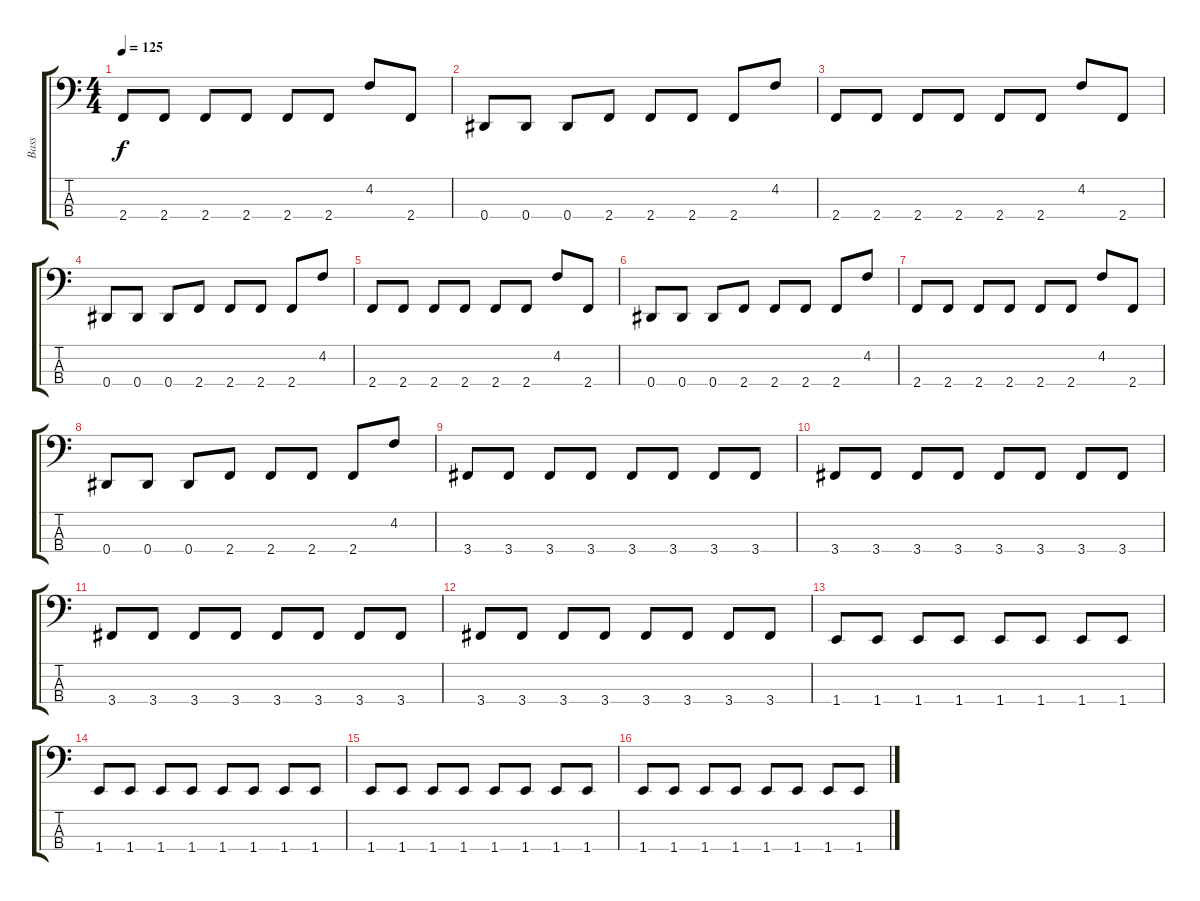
\track ("Bass" "Bass") {instrument electricbasspick}
\staff {score tabs}
\tuning (Gb2 Db2 Ab1 Eb1) {hide}
\ts (4 4)
\tempo 125
\clef f4
\ks c
2.4.8{dy f} 2.4.8 2.4.8 2.4.8 2.4.8 2.4.8 4.2.8 2.4.8 |
0.4.8 0.4.8 0.4.8 2.4.8 2.4.8 2.4.8 2.4.8 4.2.8 |
2.4.8 2.4.8 2.4.8 2.4.8 2.4.8 2.4.8 4.2.8 2.4.8 |
0.4.8 0.4.8 0.4.8 2.4.8 2.4.8 2.4.8 2.4.8 4.2.8 |
2.4.8 2.4.8 2.4.8 2.4.8 2.4.8 2.4.8 4.2.8 2.4.8 |
0.4.8 0.4.8 0.4.8 2.4.8 2.4.8 2.4.8 2.4.8 4.2.8 |
2.4.8 2.4.8 2.4.8 2.4.8 2.4.8 2.4.8 4.2.8 2.4.8 |
0.4.8 0.4.8 0.4.8 2.4.8 2.4.8 2.4.8 2.4.8 4.2.8 |
3.4.8 3.4.8 3.4.8 3.4.8 3.4.8 3.4.8 3.4.8 3.4.8 |
3.4.8 3.4.8 3.4.8 3.4.8 3.4.8 3.4.8 3.4.8 3.4.8 |
3.4.8 3.4.8 3.4.8 3.4.8 3.4.8 3.4.8 3.4.8 3.4.8 |
3.4.8 3.4.8 3.4.8 3.4.8 3.4.8 3.4.8 3.4.8 3.4.8 |
1.4.8 1.4.8 1.4.8 1.4.8 1.4.8 1.4.8 1.4.8 1.4.8 |
1.4.8 1.4.8 1.4.8 1.4.8 1.4.8 1.4.8 1.4.8 1.4.8 |
1.4.8 1.4.8 1.4.8 1.4.8 1.4.8 1.4.8 1.4.8 1.4.8 |
1.4.8 1.4.8 1.4.8 1.4.8 1.4.8 1.4.8 1.4.8 1.4.8
